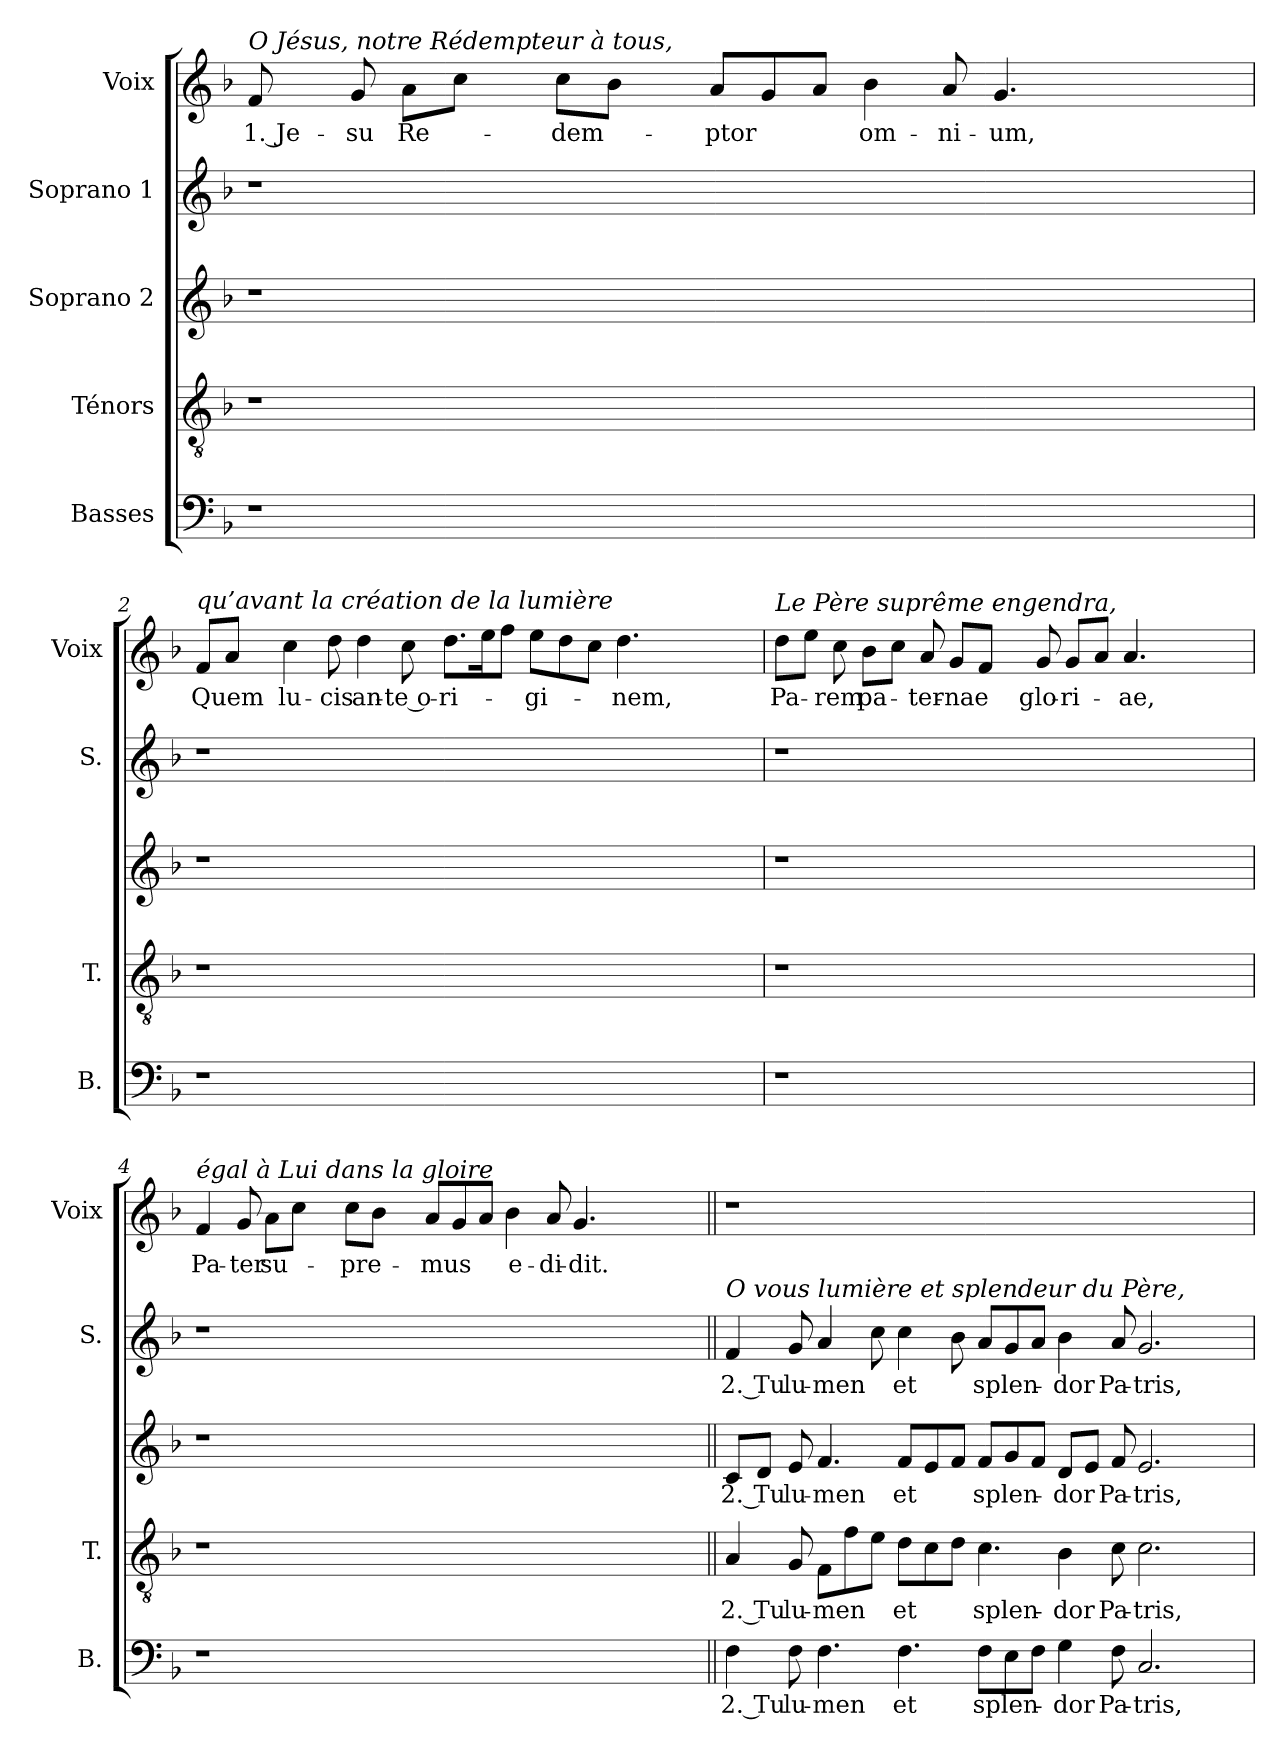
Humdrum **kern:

**kern	**text	**kern	**text	**kern	**text	**kern	**text	**kern	**text
*part5	*part5	*part4	*part4	*part3	*part3	*part2	*part2	*part1	*part1
*staff5	*staff5	*staff4	*staff4	*staff3	*staff3	*staff2	*staff2	*staff1	*staff1
*I"Basses	*	*I"Ténors	*	*I"Soprano 2	*	*I"Soprano 1	*	*I"Voix	*
*I'B.	*	*I'T.	*	*	*	*I'S.	*	*I'Voix	*
*clefF4	*	*clefGv2	*	*clefG2	*	*clefG2	*	*clefG2	*
*	*	*ITrd7c12	*	*	*	*	*	*	*
*k[b-]	*	*k[b-]	*	*k[b-]	*	*k[b-]	*	*k[b-]	*
*F:	*	*F:	*	*F:	*	*F:	*	*F:	*
=1	=1	=1	=1	=1	=1	=1	=1	=1	=1
!	!	!	!	!	!	!	!	!LO:TX:a:i:t=O Jésus, notre Rédempteur à tous,	!
!LO:N:vis=1	!	!LO:N:vis=1	!	!LO:N:vis=1	!	!LO:N:vis=1	!	!	!LO:LY:b
1r	.	1r	.	1r	.	1r	.	8f/	1. Je-
.	.	.	.	.	.	.	.	8ryy	.
!	!	!	!	!	!	!	!	!	!LO:LY:b
.	.	.	.	.	.	.	.	8g/	-su
!	!	!	!	!	!	!	!	!	!LO:LY:b
.	.	.	.	.	.	.	.	8a\L	Re-
.	.	.	.	.	.	.	.	8cc\J	.
.	.	.	.	.	.	.	.	8ryy	.
!	!	!	!	!	!	!	!	!	!LO:LY:b
.	.	.	.	.	.	.	.	8cc\L	-dem-
.	.	.	.	.	.	.	.	8b-\J	.
1ryy	.	1ryy	.	1ryy	.	1ryy	.	8ryy	.
!	!	!	!	!	!	!	!	!	!LO:LY:b
.	.	.	.	.	.	.	.	8a/L	-ptor
.	.	.	.	.	.	.	.	8g/	.
.	.	.	.	.	.	.	.	8a/J	.
!	!	!	!	!	!	!	!	!	!LO:LY:b
.	.	.	.	.	.	.	.	4b-\	om-
!	!	!	!	!	!	!	!	!	!LO:LY:b
.	.	.	.	.	.	.	.	8a/	-ni-
!	!	!	!	!	!	!	!	!	!LO:LY:b
.	.	.	.	.	.	.	.	4.g/	-um,
2ryy	.	2ryy	.	2ryy	.	2ryy	.	.	.
.	.	.	.	.	.	.	.	4.ryy	.
8ryy	.	8ryy	.	8ryy	.	8ryy	.	.	.
=2`	=2`	=2`	=2`	=2`	=2`	=2`	=2`	=2`	=2`
!	!	!	!	!	!	!	!	!LO:TX:a:i:t=qu’avant la création de la lumière	!
!LO:N:vis=1	!	!LO:N:vis=1	!	!LO:N:vis=1	!	!LO:N:vis=1	!	!	!LO:LY:b
1r	.	1r	.	1r	.	1r	.	8f/L	Quem
.	.	.	.	.	.	.	.	8a/J	.
.	.	.	.	.	.	.	.	8ryy	.
!	!	!	!	!	!	!	!	!	!LO:LY:b
.	.	.	.	.	.	.	.	4cc\	lu-
!	!	!	!	!	!	!	!	!	!LO:LY:b
.	.	.	.	.	.	.	.	8dd\	-cis
!	!	!	!	!	!	!	!	!	!LO:LY:b
.	.	.	.	.	.	.	.	4dd\	an-
!	!	!	!	!	!	!	!	!	!LO:LY:b
1ryy	.	1ryy	.	1ryy	.	1ryy	.	8cc\	-te o-
!	!	!	!	!	!	!	!	!	!LO:LY:b
.	.	.	.	.	.	.	.	8.dd\L	-ri-
.	.	.	.	.	.	.	.	16ee\k	.
.	.	.	.	.	.	.	.	8ff\J	.
!	!	!	!	!	!	!	!	!	!LO:LY:b
.	.	.	.	.	.	.	.	8ee\L	-gi-
.	.	.	.	.	.	.	.	8dd\	.
.	.	.	.	.	.	.	.	8cc\J	.
!	!	!	!	!	!	!	!	!	!LO:LY:b
.	.	.	.	.	.	.	.	4.dd\	-nem,
2ryy	.	2ryy	.	2ryy	.	2ryy	.	.	.
.	.	.	.	.	.	.	.	4.ryy	.
8ryy	.	8ryy	.	8ryy	.	8ryy	.	.	.
!!LO:LB:g=z
=3	=3	=3	=3	=3	=3	=3	=3	=3	=3
!	!	!	!	!	!	!	!	!LO:TX:a:i:t=Le Père suprême engendra,	!
!LO:N:vis=1	!	!LO:N:vis=1	!	!LO:N:vis=1	!	!LO:N:vis=1	!	!	!LO:LY:b
1r	.	1r	.	1r	.	1r	.	8dd\L	Pa-
.	.	.	.	.	.	.	.	8ee\J	.
!	!	!	!	!	!	!	!	!	!LO:LY:b
.	.	.	.	.	.	.	.	8cc\	-rem
!	!	!	!	!	!	!	!	!	!LO:LY:b
.	.	.	.	.	.	.	.	8b-\L	pa-
.	.	.	.	.	.	.	.	8cc\J	.
!	!	!	!	!	!	!	!	!	!LO:LY:b
.	.	.	.	.	.	.	.	8a/	-ter-
!	!	!	!	!	!	!	!	!	!LO:LY:b
.	.	.	.	.	.	.	.	8g/L	-nae
.	.	.	.	.	.	.	.	8f/J	.
1ryy	.	1ryy	.	1ryy	.	1ryy	.	8ryy	.
!	!	!	!	!	!	!	!	!	!LO:LY:b
.	.	.	.	.	.	.	.	8g/	glo-
!	!	!	!	!	!	!	!	!	!LO:LY:b
.	.	.	.	.	.	.	.	8g/L	-ri-
.	.	.	.	.	.	.	.	8a/J	.
!	!	!	!	!	!	!	!	!	!LO:LY:b
.	.	.	.	.	.	.	.	4.a/	-ae,
.	.	.	.	.	.	.	.	4.ryy	.
4ryy	.	4ryy	.	4ryy	.	4ryy	.	.	.
=4`	=4`	=4`	=4`	=4`	=4`	=4`	=4`	=4`	=4`
!	!	!	!	!	!	!	!	!LO:TX:a:i:t=égal à Lui dans la gloire	!
!LO:N:vis=1	!	!LO:N:vis=1	!	!LO:N:vis=1	!	!LO:N:vis=1	!	!	!LO:LY:b
1r	.	1r	.	1r	.	1r	.	4f/	Pa-
!	!	!	!	!	!	!	!	!	!LO:LY:b
.	.	.	.	.	.	.	.	8g/	-ter
!	!	!	!	!	!	!	!	!	!LO:LY:b
.	.	.	.	.	.	.	.	8a\L	su-
.	.	.	.	.	.	.	.	8cc\J	.
.	.	.	.	.	.	.	.	8ryy	.
!	!	!	!	!	!	!	!	!	!LO:LY:b
.	.	.	.	.	.	.	.	8cc\L	-pre-
.	.	.	.	.	.	.	.	8b-\J	.
1ryy	.	1ryy	.	1ryy	.	1ryy	.	8ryy	.
!	!	!	!	!	!	!	!	!	!LO:LY:b
.	.	.	.	.	.	.	.	8a/L	-mus
.	.	.	.	.	.	.	.	8g/	.
.	.	.	.	.	.	.	.	8a/J	.
!	!	!	!	!	!	!	!	!	!LO:LY:b
.	.	.	.	.	.	.	.	4b-\	e-
!	!	!	!	!	!	!	!	!	!LO:LY:b
.	.	.	.	.	.	.	.	8a/	-di-
!	!	!	!	!	!	!	!	!	!LO:LY:b
.	.	.	.	.	.	.	.	4.g/	-dit.
2ryy	.	2ryy	.	2ryy	.	2ryy	.	.	.
.	.	.	.	.	.	.	.	4.ryy	.
8ryy	.	8ryy	.	8ryy	.	8ryy	.	.	.
!!LO:LB:g=z
=5||	=5||	=5||	=5||	=5||	=5||	=5||	=5||	=5||	=5||
!	!	!	!	!	!	!LO:TX:a:i:t=O vous lumière et splendeur du Père,	!	!	!
!	!LO:LY:b	!	!LO:LY:b	!	!LO:LY:b	!	!LO:LY:b	!LO:N:vis=1	!
4F\	2. Tu	4AA/	2. Tu	8c/L	2. Tu	4f/	2. Tu	1r	.
.	.	.	.	8d/J	.	.	.	.	.
!	!LO:LY:b	!	!LO:LY:b	!	!LO:LY:b	!	!LO:LY:b	!	!
8F\	lu-	8GG/	lu-	8e/	lu-	8g/	lu-	.	.
!	!LO:LY:b	!	!LO:LY:b	!	!LO:LY:b	!	!LO:LY:b	!	!
4.F\	-men	8FF\L	-men	4.f/	-men	4a/	-men	.	.
.	.	8F\	.	.	.	.	.	.	.
.	.	8E\J	.	.	.	8cc\	.	.	.
!	!LO:LY:b	!	!LO:LY:b	!	!LO:LY:b	!	!LO:LY:b	!	!
4.F\	et	8D\L	et	8f/L	et	4cc\	et	.	.
.	.	8C\	.	8e/	.	.	.	.	.
.	.	8D\J	.	8f/J	.	8b-\	.	1ryy	.
!	!LO:LY:b	!	!LO:LY:b	!	!LO:LY:b	!	!LO:LY:b	!	!
8F\L	splen-	4.C\	splen-	8f/L	splen-	8a/L	splen-	.	.
8E\	.	.	.	8g/	.	8g/	.	.	.
8F\J	.	.	.	8f/J	.	8a/J	.	.	.
!	!LO:LY:b	!	!LO:LY:b	!	!LO:LY:b	!	!LO:LY:b	!	!
4G\	-dor	4BB-\	-dor	8d/L	-dor	4b-\	-dor	.	.
.	.	.	.	8e/J	.	.	.	.	.
!	!LO:LY:b	!	!LO:LY:b	!	!LO:LY:b	!	!LO:LY:b	!	!
8F\	Pa-	8C\	Pa-	8f/	Pa-	8a/	Pa-	.	.
!	!LO:LY:b	!	!LO:LY:b	!	!LO:LY:b	!	!LO:LY:b	!	!
2.C/	-tris,	2.C\	-tris,	2.e/	-tris,	2.g/	-tris,	.	.
.	.	.	.	.	.	.	.	2ryy	.
.	.	.	.	.	.	.	.	8ryy	.
=`	=`	=`	=`	=`	=`	=`	=`	=`	=`
*-	*-	*-	*-	*-	*-	*-	*-	*-	*-
